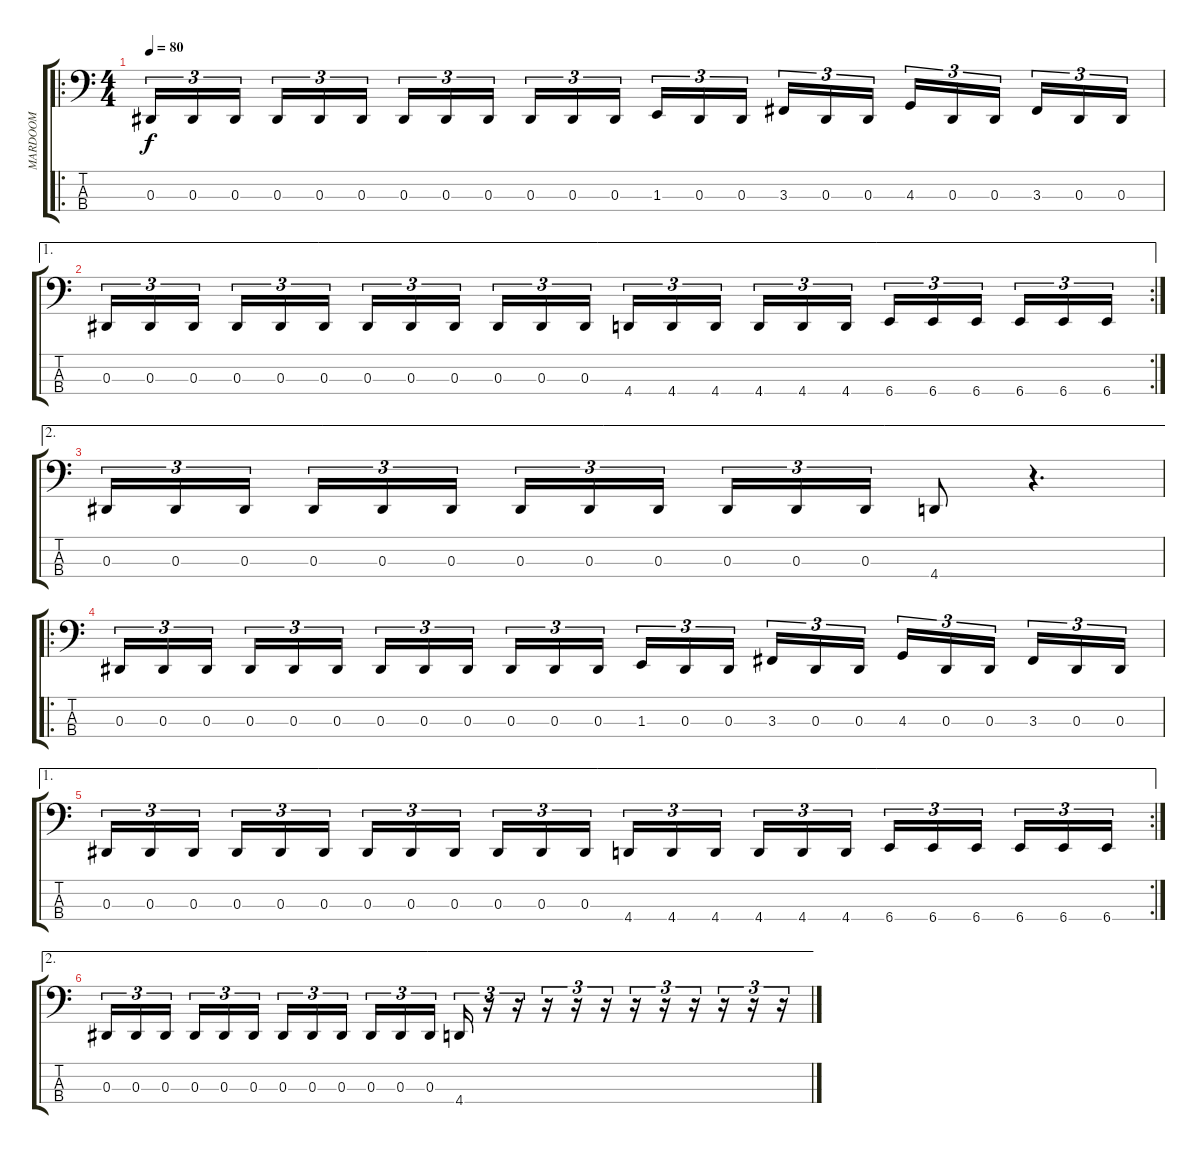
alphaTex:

\track ("MARDOOM" "MARDOOM") {instrument electricbasspick}
\staff {score tabs}
\tuning (Db2 Ab1 Eb1 Bb0) {hide}
\ro
\ts (4 4)
\tempo 80
\clef f4
\ks c
0.3.16{tu (3 2) dy f} 0.3.16{tu (3 2)} 0.3.16{tu (3 2) beam splitsecondary} 0.3.16{tu (3 2)} 0.3.16{tu (3 2)} 0.3.16{tu (3 2)} 0.3.16{tu (3 2)} 0.3.16{tu (3 2)} 0.3.16{tu (3 2) beam splitsecondary} 0.3.16{tu (3 2)} 0.3.16{tu (3 2)} 0.3.16{tu (3 2)} 1.3.16{tu (3 2)} 0.3.16{tu (3 2)} 0.3.16{tu (3 2) beam splitsecondary} 3.3.16{tu (3 2)} 0.3.16{tu (3 2)} 0.3.16{tu (3 2)} 4.3.16{tu (3 2)} 0.3.16{tu (3 2)} 0.3.16{tu (3 2) beam splitsecondary} 3.3.16{tu (3 2)} 0.3.16{tu (3 2)} 0.3.16{tu (3 2)} |
\ae 1
\rc 2
0.3.16{tu (3 2)} 0.3.16{tu (3 2)} 0.3.16{tu (3 2) beam splitsecondary} 0.3.16{tu (3 2)} 0.3.16{tu (3 2)} 0.3.16{tu (3 2)} 0.3.16{tu (3 2)} 0.3.16{tu (3 2)} 0.3.16{tu (3 2) beam splitsecondary} 0.3.16{tu (3 2)} 0.3.16{tu (3 2)} 0.3.16{tu (3 2)} 4.4.16{tu (3 2)} 4.4.16{tu (3 2)} 4.4.16{tu (3 2) beam splitsecondary} 4.4.16{tu (3 2)} 4.4.16{tu (3 2)} 4.4.16{tu (3 2)} 6.4.16{tu (3 2)} 6.4.16{tu (3 2)} 6.4.16{tu (3 2) beam splitsecondary} 6.4.16{tu (3 2)} 6.4.16{tu (3 2)} 6.4.16{tu (3 2)} |
\ae 2
0.3.16{tu (3 2)} 0.3.16{tu (3 2)} 0.3.16{tu (3 2) beam splitsecondary} 0.3.16{tu (3 2)} 0.3.16{tu (3 2)} 0.3.16{tu (3 2)} 0.3.16{tu (3 2)} 0.3.16{tu (3 2)} 0.3.16{tu (3 2) beam splitsecondary} 0.3.16{tu (3 2)} 0.3.16{tu (3 2)} 0.3.16{tu (3 2)} 4.4.8 r.4{d} |
\ro
0.3.16{tu (3 2)} 0.3.16{tu (3 2)} 0.3.16{tu (3 2) beam splitsecondary} 0.3.16{tu (3 2)} 0.3.16{tu (3 2)} 0.3.16{tu (3 2)} 0.3.16{tu (3 2)} 0.3.16{tu (3 2)} 0.3.16{tu (3 2) beam splitsecondary} 0.3.16{tu (3 2)} 0.3.16{tu (3 2)} 0.3.16{tu (3 2)} 1.3.16{tu (3 2)} 0.3.16{tu (3 2)} 0.3.16{tu (3 2) beam splitsecondary} 3.3.16{tu (3 2)} 0.3.16{tu (3 2)} 0.3.16{tu (3 2)} 4.3.16{tu (3 2)} 0.3.16{tu (3 2)} 0.3.16{tu (3 2) beam splitsecondary} 3.3.16{tu (3 2)} 0.3.16{tu (3 2)} 0.3.16{tu (3 2)} |
\ae 1
\rc 2
0.3.16{tu (3 2)} 0.3.16{tu (3 2)} 0.3.16{tu (3 2) beam splitsecondary} 0.3.16{tu (3 2)} 0.3.16{tu (3 2)} 0.3.16{tu (3 2)} 0.3.16{tu (3 2)} 0.3.16{tu (3 2)} 0.3.16{tu (3 2) beam splitsecondary} 0.3.16{tu (3 2)} 0.3.16{tu (3 2)} 0.3.16{tu (3 2)} 4.4.16{tu (3 2)} 4.4.16{tu (3 2)} 4.4.16{tu (3 2) beam splitsecondary} 4.4.16{tu (3 2)} 4.4.16{tu (3 2)} 4.4.16{tu (3 2)} 6.4.16{tu (3 2)} 6.4.16{tu (3 2)} 6.4.16{tu (3 2) beam splitsecondary} 6.4.16{tu (3 2)} 6.4.16{tu (3 2)} 6.4.16{tu (3 2)} |
\ae 2
0.3.16{tu (3 2)} 0.3.16{tu (3 2)} 0.3.16{tu (3 2) beam splitsecondary} 0.3.16{tu (3 2)} 0.3.16{tu (3 2)} 0.3.16{tu (3 2)} 0.3.16{tu (3 2)} 0.3.16{tu (3 2)} 0.3.16{tu (3 2) beam splitsecondary} 0.3.16{tu (3 2)} 0.3.16{tu (3 2)} 0.3.16{tu (3 2)} 4.4.16{tu (3 2)} r.16{tu (3 2)} r.16{tu (3 2)} r.16{tu (3 2)} r.16{tu (3 2)} r.16{tu (3 2)} r.16{tu (3 2)} r.16{tu (3 2)} r.16{tu (3 2)} r.16{tu (3 2)} r.16{tu (3 2)} r.16{tu (3 2)}
